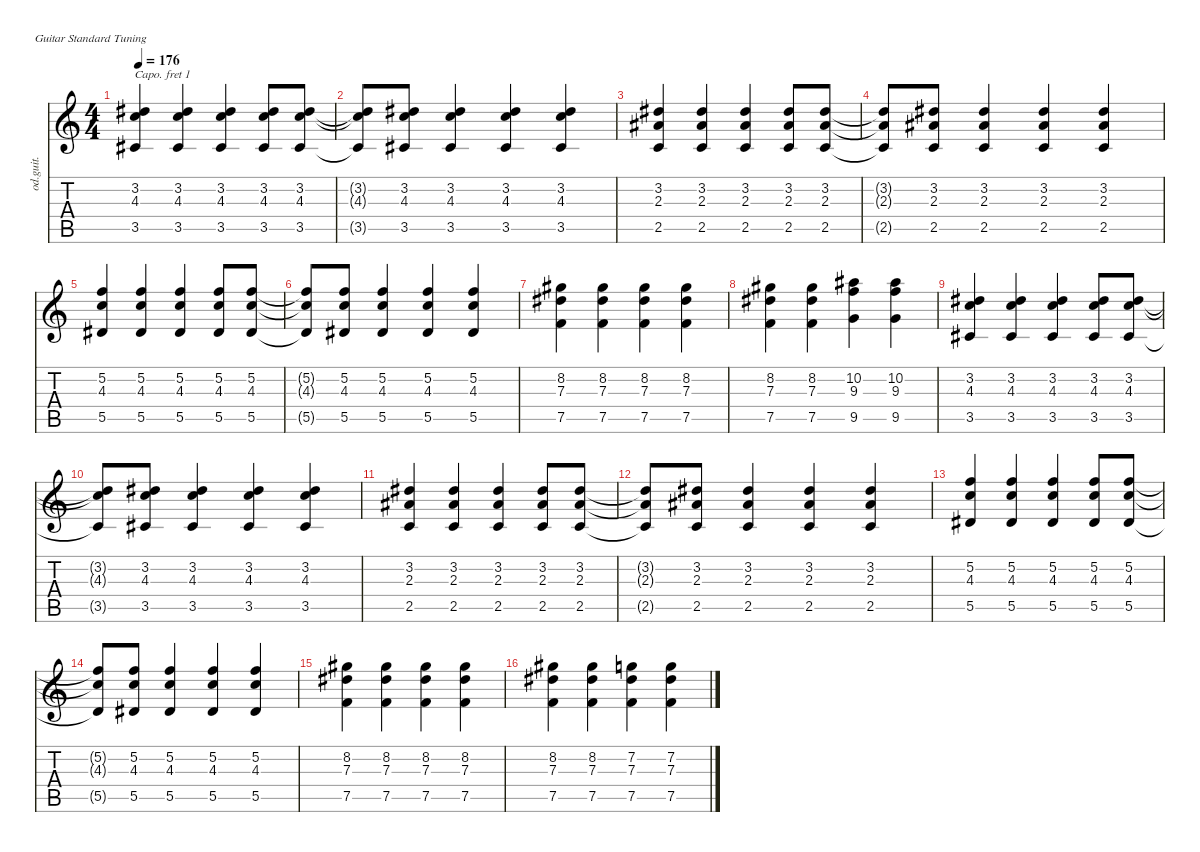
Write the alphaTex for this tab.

\defaultSystemsLayout 4
\hideDynamics
\bracketExtendMode nobrackets
\otherSystemsTrackNameOrientation horizontal
\track ("  Backing" "od.guit.") {instrument overdrivenguitar}
\staff {score tabs}
\capo 1
\tuning (E4 B3 G3 D3 A2 E2)
\ts (4 4)
\tempo 176
\clef g2
\ks c
(3.5{acc #} 4.3 3.2{acc #}).4{dy mf beam Up} (3.5{acc #} 4.3 3.2{acc #}).4{beam Up} (3.5{acc #} 4.3 3.2{acc #}).4{beam Up} (3.5{acc #} 4.3 3.2{acc #}).8{beam Up} (3.5{acc #} 4.3 3.2{acc #}).8{beam Up} |
(3.2{t acc #} 4.3{t} 3.5{t acc #}).8{beam Up} (3.2{acc #} 4.3 3.5{acc #}).8{beam Up} (3.5{acc #} 4.3 3.2{acc #}).4{beam Up} (3.5{acc #} 4.3 3.2{acc #}).4{beam Up} (3.5{acc #} 4.3 3.2{acc #}).4{beam Up} |
(2.5 2.3{acc #} 3.2{acc #}).4{beam Up} (2.5 2.3{acc #} 3.2{acc #}).4{beam Up} (2.5 2.3{acc #} 3.2{acc #}).4{beam Up} (2.5 2.3{acc #} 3.2{acc #}).8{beam Up} (2.5 2.3{acc #} 3.2{acc #}).8{beam Up} |
(3.2{t acc #} 2.3{t acc #} 2.5{t}).8{beam Up} (3.2{acc #} 2.3{acc #} 2.5).8{beam Up} (2.5 2.3{acc #} 3.2{acc #}).4{beam Up} (2.5 2.3{acc #} 3.2{acc #}).4{beam Up} (2.5 2.3{acc #} 3.2{acc #}).4{beam Up} |
(5.5{acc #} 4.3 5.2).4{beam Up} (5.5{acc #} 4.3 5.2).4{beam Up} (5.5{acc #} 4.3 5.2).4{beam Up} (5.5{acc #} 4.3 5.2).8{beam Up} (5.5{acc #} 4.3 5.2).8{beam Up} |
(5.2{t} 4.3{t} 5.5{t acc #}).8{beam Up} (5.2 4.3 5.5{acc #}).8{beam Up} (5.5{acc #} 4.3 5.2).4{beam Up} (5.5{acc #} 4.3 5.2).4{beam Up} (5.5{acc #} 4.3 5.2).4{beam Up} |
(7.5 7.3{acc #} 8.2{acc #}).4{beam Down} (7.5 7.3{acc #} 8.2{acc #}).4{beam Down} (7.5 7.3{acc #} 8.2{acc #}).4{beam Down} (7.5 7.3{acc #} 8.2{acc #}).4{beam Down} |
(7.5 7.3{acc #} 8.2{acc #}).4{beam Down} (7.5 7.3{acc #} 8.2{acc #}).4{beam Down} (9.5 9.3 10.2{acc #}).4{beam Down} (10.2{acc #} 9.5 9.3).4{beam Down} |
(3.5{acc #} 4.3 3.2{acc #}).4{beam Up} (3.5{acc #} 4.3 3.2{acc #}).4{beam Up} (3.5{acc #} 4.3 3.2{acc #}).4{beam Up} (3.5{acc #} 4.3 3.2{acc #}).8{beam Up} (3.5{acc #} 4.3 3.2{acc #}).8{beam Up} |
(3.2{t acc #} 4.3{t} 3.5{t acc #}).8{beam Up} (3.2{acc #} 4.3 3.5{acc #}).8{beam Up} (3.5{acc #} 4.3 3.2{acc #}).4{beam Up} (3.5{acc #} 4.3 3.2{acc #}).4{beam Up} (3.5{acc #} 4.3 3.2{acc #}).4{beam Up} |
(2.5 2.3{acc #} 3.2{acc #}).4{beam Up} (2.5 2.3{acc #} 3.2{acc #}).4{beam Up} (2.5 2.3{acc #} 3.2{acc #}).4{beam Up} (2.5 2.3{acc #} 3.2{acc #}).8{beam Up} (2.5 2.3{acc #} 3.2{acc #}).8{beam Up} |
(3.2{t acc #} 2.3{t acc #} 2.5{t}).8{beam Up} (3.2{acc #} 2.3{acc #} 2.5).8{beam Up} (2.5 2.3{acc #} 3.2{acc #}).4{beam Up} (2.5 2.3{acc #} 3.2{acc #}).4{beam Up} (2.5 2.3{acc #} 3.2{acc #}).4{beam Up} |
(5.5{acc #} 4.3 5.2).4{beam Up} (5.5{acc #} 4.3 5.2).4{beam Up} (5.5{acc #} 4.3 5.2).4{beam Up} (5.5{acc #} 4.3 5.2).8{beam Up} (5.5{acc #} 4.3 5.2).8{beam Up} |
(5.2{t} 4.3{t} 5.5{t acc #}).8{beam Up} (5.2 4.3 5.5{acc #}).8{beam Up} (5.5{acc #} 4.3 5.2).4{beam Up} (5.5{acc #} 4.3 5.2).4{beam Up} (5.5{acc #} 4.3 5.2).4{beam Up} |
(7.5 7.3{acc #} 8.2{acc #}).4{beam Down} (7.5 7.3{acc #} 8.2{acc #}).4{beam Down} (7.5 7.3{acc #} 8.2{acc #}).4{beam Down} (7.5 7.3{acc #} 8.2{acc #}).4{beam Down} |
(7.5 7.3{acc #} 8.2{acc #}).4{beam Down} (7.5 7.3{acc #} 8.2{acc #}).4{beam Down} (7.5 7.3{acc #} 7.2).4{beam Down} (7.2 7.5 7.3{acc #}).4{beam Down}
